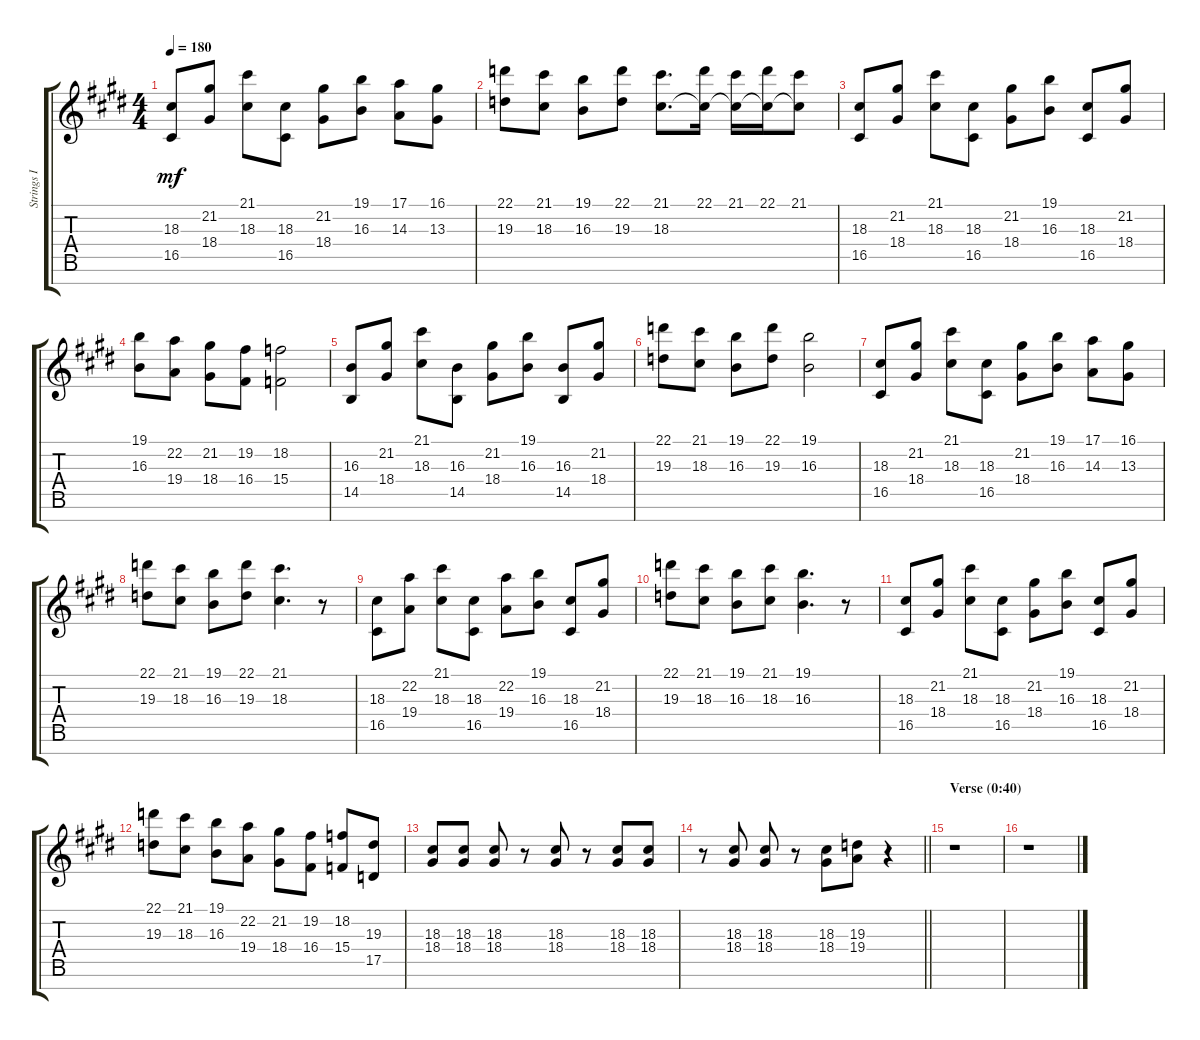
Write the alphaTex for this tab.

\track ("Strings I" "Strings I") {instrument stringensemble1}
\staff {score tabs}
\tuning (E4 B3 G3 D3 A2 E2 B1) {hide}
\ts (4 4)
\tempo 180
\clef g2
\ks c#minor
(18.3 16.5).8{dy mf} (21.2 18.4).8 (21.1 18.3).8 (18.3 16.5).8 (21.2 18.4).8 (19.1 16.3).8 (17.1 14.3).8 (16.1 13.3).8 |
(22.1 19.3).8 (21.1 18.3).8 (19.1 16.3).8 (22.1 19.3).8 (21.1 18.3).8{d} (22.1 18.3{t}).16 (21.1 18.3{t}).16 (22.1 18.3{t}).16 (21.1 18.3{t}).8 |
(18.3 16.5).8 (21.2 18.4).8 (21.1 18.3).8 (18.3 16.5).8 (21.2 18.4).8 (19.1 16.3).8 (18.3 16.5).8 (21.2 18.4).8 |
(19.1 16.3).8 (22.2 19.4).8 (21.2 18.4).8 (19.2 16.4).8 (18.2 15.4).2 |
(16.3 14.5).8 (21.2 18.4).8 (21.1 18.3).8 (16.3 14.5).8 (21.2 18.4).8 (19.1 16.3).8 (16.3 14.5).8 (21.2 18.4).8 |
(22.1 19.3).8 (21.1 18.3).8 (19.1 16.3).8 (22.1 19.3).8 (19.1 16.3).2 |
(18.3 16.5).8 (21.2 18.4).8 (21.1 18.3).8 (18.3 16.5).8 (21.2 18.4).8 (19.1 16.3).8 (17.1 14.3).8 (16.1 13.3).8 |
(22.1 19.3).8 (21.1 18.3).8 (19.1 16.3).8 (22.1 19.3).8 (21.1 18.3).4{d} r.8 |
(18.3 16.5).8 (22.2 19.4).8 (21.1 18.3).8 (18.3 16.5).8 (22.2 19.4).8 (19.1 16.3).8 (18.3 16.5).8 (21.2 18.4).8 |
(22.1 19.3).8 (21.1 18.3).8 (19.1 16.3).8 (21.1 18.3).8 (19.1 16.3).4{d} r.8 |
(18.3 16.5).8 (21.2 18.4).8 (21.1 18.3).8 (18.3 16.5).8 (21.2 18.4).8 (19.1 16.3).8 (18.3 16.5).8 (21.2 18.4).8 |
(22.1 19.3).8 (21.1 18.3).8 (19.1 16.3).8 (22.2 19.4).8 (21.2 18.4).8 (19.2 16.4).8 (18.2 15.4).8 (19.3 17.5).8 |
(18.3 18.4).8 (18.3 18.4).8 (18.3 18.4).8 r.8 (18.3 18.4).8 r.8 (18.3 18.4).8 (18.3 18.4).8 |
\barLineRight lightlight
r.8 (18.3 18.4).8 (18.3 18.4).8 r.8 (18.3 18.4).8 (19.3 19.4).8 r.4 |
\section ("" "Verse (0:40)")
r.1 |
r.1
